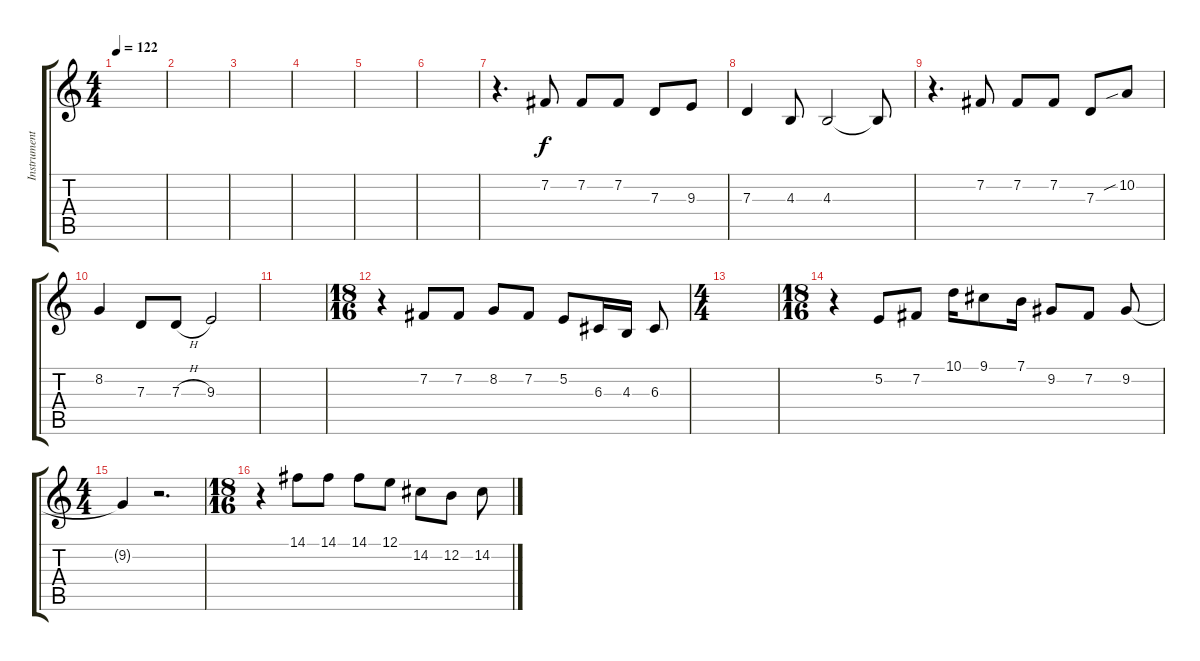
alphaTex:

\track ("Instrumento de cordas japonês" "Instrument") {instrument shamisen}
\staff {score tabs}
\tuning (E4 B3 G3 D3 A2 E2) {hide}
\ts (4 4)
\tempo 122
\clef g2
\ks c
|
|
|
|
|
|
r.4{d} 7.2.8 7.2.8 7.2.8 7.3.8 9.3.8 |
7.3.4 4.3.8 4.3.2 4.3{t}.8 |
r.4{d} 7.2.8 7.2.8 7.2.8 7.3.8 10.2{sib}.8 |
8.2.4 7.3.8 7.3{h}.8 9.3.2 |
|
\ts (18 16)
r.4 7.2.8 7.2.8 8.2.8 7.2.8 5.2.8 6.3.16 4.3.16 6.3.8 |
\ts (4 4)
|
\ts (18 16)
r.4 5.2.8 7.2.8 10.1.16 9.1.8 7.1.16 9.2.8 7.2.8 9.2.8 |
\ts (4 4)
9.2{t}.4 r.2{d} |
\ts (18 16)
r.4 14.1.8 14.1.8 14.1.8 12.1.8 14.2.8 12.2.8 14.2.8
